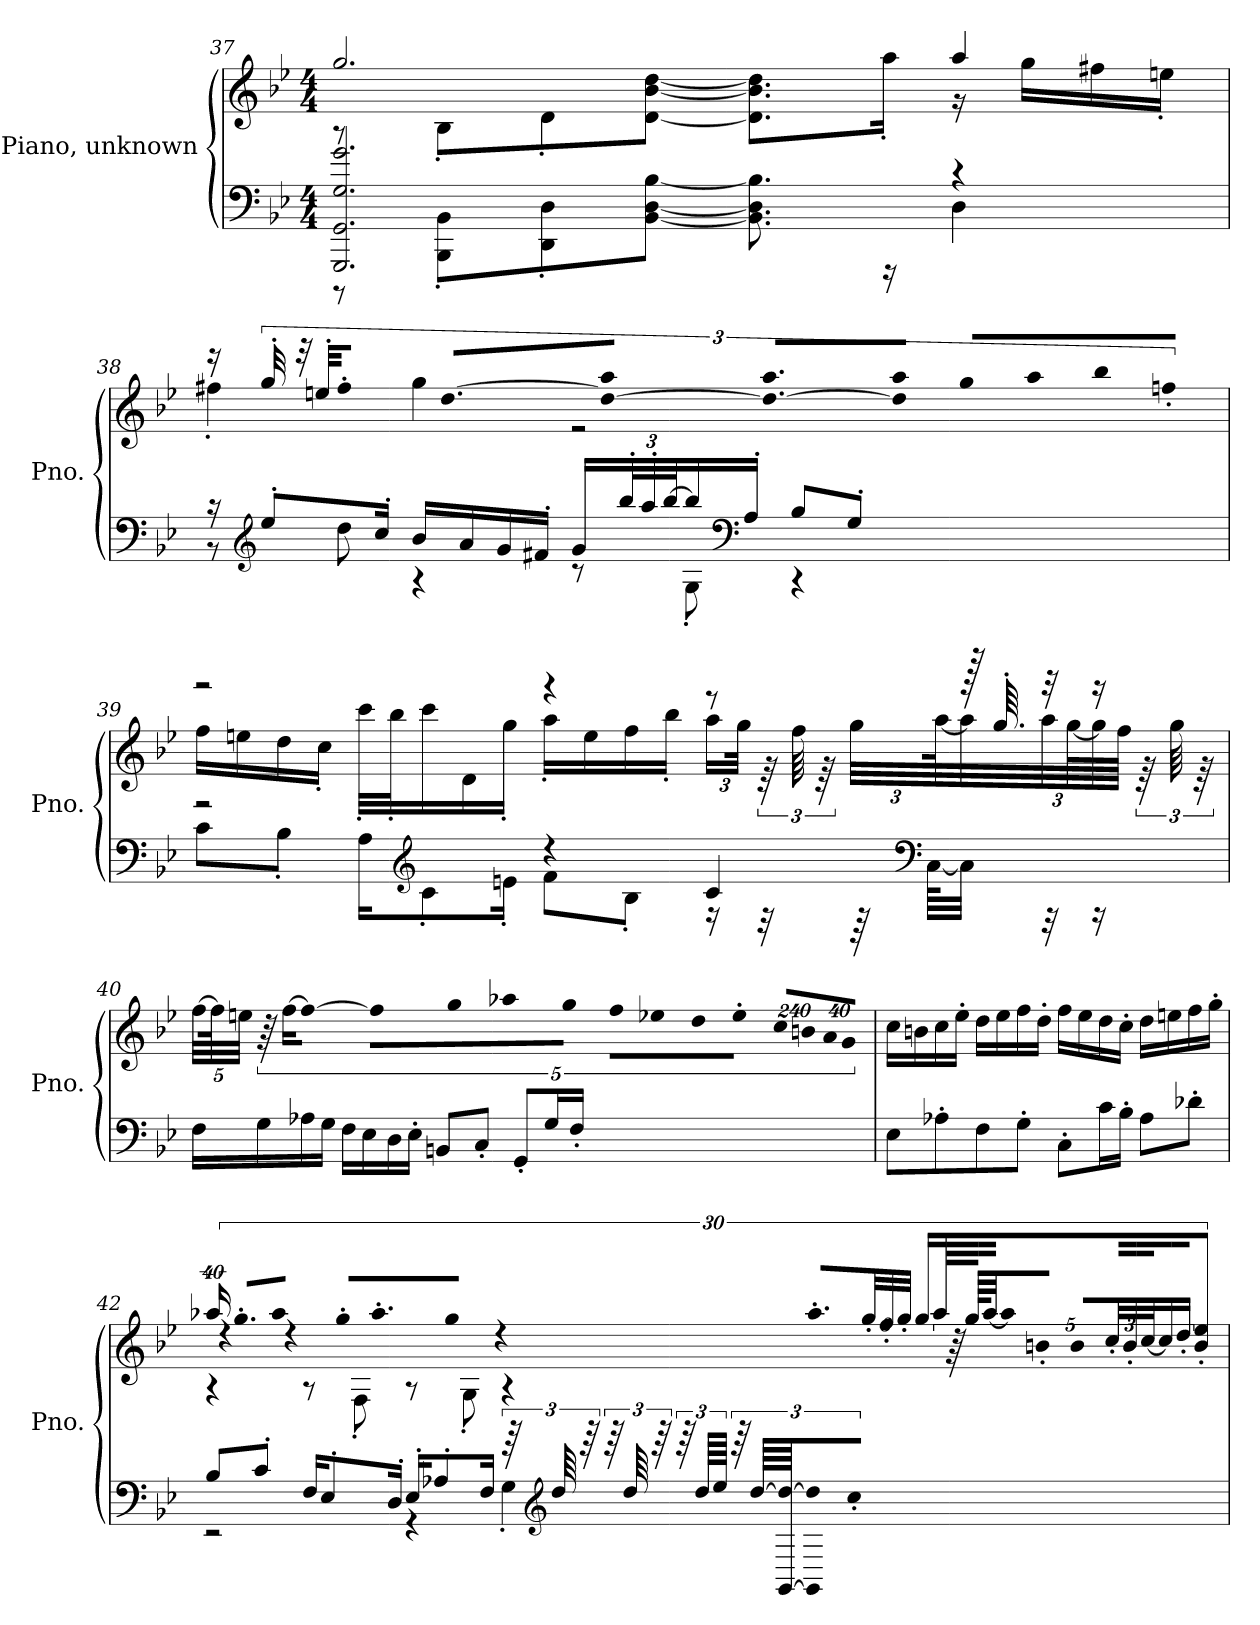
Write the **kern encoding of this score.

**kern	**kern
*part1	*part1
*staff2	*staff1
*I"Piano, unknown	*
*I'Pno.	*
!!LO:LB:g=z
*clefF4	*clefG2
*k[b-e-]	*k[b-e-]
*M4/4	*M4/4
=37	=37
*^	*^
2.GGG/ 2.GG/ 2.G/ 2.g/	8r	2.gg/	8r
.	8BBB-\' 8BB-\'L	.	8B-'\L
.	8DD\' 8D\'	.	8d'\
.	[8BB-\ [8D\ [8B-\J	.	[8d\ [8b-\ [8dd\J
.	8.BB-\] 8.D\] 8.B-\]	.	8.d\] 8.b-\] 8.dd\]L
.	16r	.	16aa'\Jk
4r	4D\	4aa/	16r
.	.	.	16gg\LL
.	.	.	16ff#X\
.	.	.	16een'\JJ
=38	=38	=38	=38
16r	8r	16r	4ff#X'\
*clefG2	*	*	*
8ee-'/L	.	48gg'/	.
.	.	48r	.
.	.	48een'/KKL	.
.	8dd\	8ff#'/J	.
16cc'/Jk	.	.	.
16b-/LL	4r	[8.dd/L	4gg\
16a/	.	.	.
16g/	.	.	.
16f#X'/JJ	.	16dd/_ 16aa/Jk	.
16g/LL	8r	8.dd/_ 8.aa/L	2r
*Xbrackettup	*	*	*
48bb-'/L	.	.	.
48aa'/	.	.	.
[48bb-/J	.	.	.
16bb-/]	8G'\	.	.
*clefF4	*	*	*
16A'/JJ	.	16dd/] 16aa/Jk	.
8B-/L	4r	16gg/LL	.
.	.	16aa/	.
8G'/J	.	16bb-/	.
.	.	16ffn'/JJ	.
!!LO:LB:g=z	!!
=39	=39	=39	=39
2r	8c\L	2r	16ff\LL
.	.	.	16een\
.	8B-'\J	.	16dd\
.	.	.	16cc'\JJ
.	16A\KL	.	32ccc'\LLL
.	.	.	32bb-'\J
*clefG2	*	*	*
.	8c'\	.	16ccc\
.	.	.	16d\
.	16en'\Jk	.	16gg'\JJ
4r	8f\L	4r	16aa'\LL
.	.	.	16ee\
.	8B-'\J	.	16ff\
.	.	.	16bb-'\JJ
*	*	*	*Xbrackettup
4c/	16r	8r	24aa\LL
.	.	.	48gg\JJk
*	*	*	*brackettup
.	32r	.	96r
.	.	.	96ff\
.	.	.	96r
*	*	*	*Xbrackettup
.	64r	.	48gg\LLL
*clefF4	*	*	*
.	[64C\KLLL	.	.
.	.	.	[96aa\K
.	32C\JJJ]	128r	32aa\]
.	.	64.gg'/	.
.	32r	32r	48aa\
.	.	.	[96gg\L
.	16r	16r	64gg\]
.	.	.	64ff\JJJJ
*	*	*	*brackettup
.	.	.	96r
.	.	.	96gg\
.	.	.	96r
*v	*v	*	*
*	*v	*v
!!LO:LB:g=z
=40	=40
16F\LL	[40ff\LLL
.	80ff\K]
.	40een\JJJ
16G\	80r
.	[20ff\KL
16A-X\	8ff\J_
16G\JJ	.
16F\LL	16ff\LL]
16E-\	16gg\
16D\	16aa-X\
16E-'\JJ	16gg\JJ
8BBn/L	16ff\LL
.	16ee-X\
8C'/J	16dd\
.	16ee-'\JJ
*	*Xbrackettup
!	!LO:N:vis=16
8GG'/L	1920%137cc/LL
!	!LO:N:vis=16
.	1920%137bn/
16G/L	.
!	!LO:N:vis=32
.	640%23a/K
!	!LO:N:vis=16
.	1920%137g/JJ
16F'/JJ	.
=41	=41
8E-\L	16cc\LL
.	16bn\
8A-X'\	16cc\
.	16ee-'\JJ
8F\	16dd\LL
.	16ee-\
8G'\J	16ff\
.	16dd'\JJ
8C'\L	16ff\LL
.	16ee-\
16c\L	16dd\
16B-'\JJ	16cc'\JJ
8A-\L	16dd\LL
.	16een\
8d-X'\J	16ff\
.	16gg'\JJ
!!LO:LB:g=z
=42	=42
*^	*
*	*	*brackettup
!	!	!LO:N:vis=32
*	*	*^
8B-/L	2r	640%23aa-X/	4r
!	!	!LO:N:vis=128	!
.	.	1920%17r	.
!	!	!LO:N:vis=64.	!
.	.	640%17gg'/LLLL	.
!	!	!LO:N:vis=64	!
.	.	960%17aa-/JJJJ	.
!	!	!LO:N:vis=64	!
.	.	960%17r	.
.	.	1920ryy	.
!	!	!LO:N:vis=64	!
.	.	960%17gg'/LLLL	.
8c'/J	.	64.aa-'/	.
.	.	128gg/JJJJk	.
.	.	128r	.
.	.	64.aa-'/KLLL	.
*	*	*Xbrackettup	*
.	.	48gg'/	.
.	.	48ff'/	.
.	.	48gg'/JJJ	.
16F/KL	.	16gg/LL	8r
*	*	*brackettup	*
8E-'/	.	80aa-/JJkk	.
.	.	80r	.
.	.	80gg/KLLL	.
.	.	[40aa-/J	.
.	.	16aa-/]	8F'\
16D'/Jk	.	16bn'/JJ	.
16E-'/KL	4r	16b/LL	8r
*	*	*Xbrackettup	*
8A-X'/	.	48cc'/L	.
.	.	48b'/	.
.	.	[48cc/J	.
.	.	16cc/]	8G'\
16F/Jk	.	16dd'/JJ	.
*brackettup	*	*	*
96r	4G'\	4b/' 4ee-/'	4r
*clefG2	*	*	*
96dd/	.	.	.
96r	.	.	.
96r	.	.	.
96dd/	.	.	.
96r	.	.	.
96r	.	.	.
96dd/LLLL	.	.	.
96ee-/JJJJ	.	.	.
96r	.	.	.
[96dd/LLLL	.	.	.
[96GG/ 96dd/_JJ	.	.	.
16GG/] 16dd/]	.	.	.
16cc'/JJ	.	.	.
*v	*v	*	*
*	*v	*v
=	=
*-	*-
